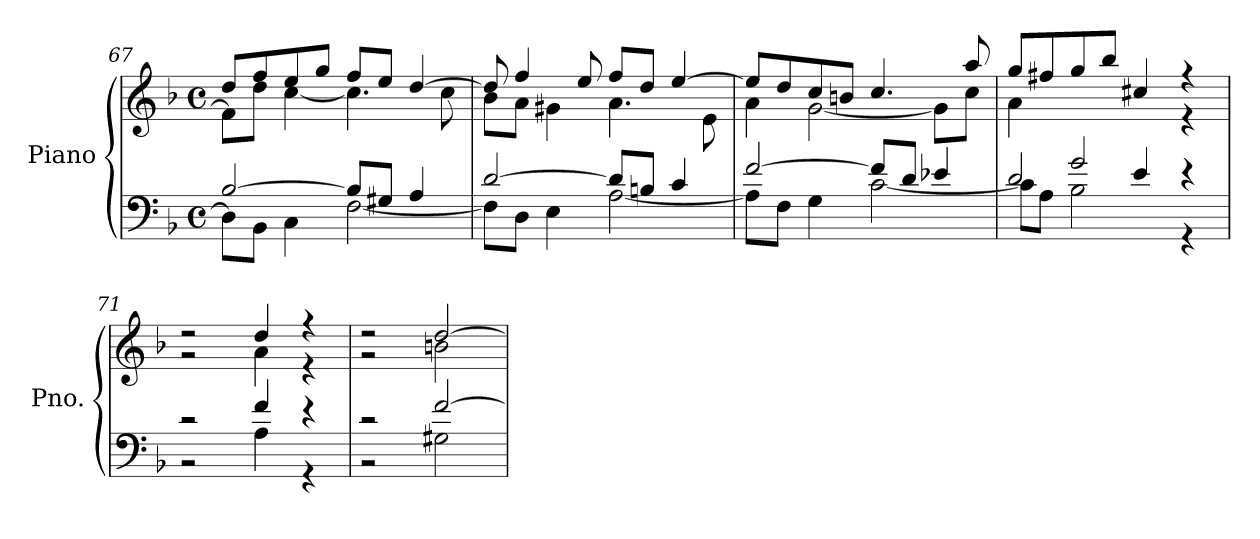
**kern	**kern
*part1	*part1
*staff2	*staff1
*I"Piano	*
*I'Pno.	*
*clefF4	*clefG2
*k[b-]	*k[b-]
*M4/4	*M4/4
*met(c)	*met(c)
=67	=67
*^	*^
[2B-</	8D\L]	8dd/L	8f\L]
.	8BB-<\J	8ff/	8dd>\J
.	4C<\	8ee/	[4cc>\
.	.	8gg/J	.
8B-/L]	[2F<\	8ff/L	4.cc\]
8G#X</J	.	8ee/J	.
4A</	.	[4dd/	.
.	.	.	8cc>\
=68	=68	=68	=68
[2d</	8F\L]	8dd/]	8b-<\L
.	8D<\J	4ff/	8a>\J
.	4E<\	.	4g#X<\
.	.	8ee/	.
8d/L]	[2A<\	8ff/L	4.a>\
8Bn</J	.	8dd/J	.
4c</	.	[4ee/	.
.	.	.	8e>\
!!LO:LB:g=z	!!
=69	=69	=69	=69
[2f</	8A\L]	8ee/L]	4a>\
.	8F<\J	8dd/	.
.	4G<\	8cc/	[2g>\
.	.	8bn/J	.
8f/L]	[2c<\	4.cc/	.
8d</J	.	.	.
4e-X</	.	.	8g\L]
.	.	8aa/	8cc<\J
=70	=70	=70	=70
*	*^	*	*
4ryy	2d/	8c\L]	8gg/L	4a>\
.	.	8A<\J	8ff#X/	.
2g/	.	2B-<\	8gg/	2ryy
.	.	.	8bb-/J	.
.	4e/	.	4cc#X/	.
4ryy	4r	4r	4r	4r
*	*v	*v	*	*
=71	=71	=71	=71
2r	2r	2r	2r
4f/	4A<\	4dd/	4a<\
4r	4r	4r	4r
=72	=72	=72	=72
2r	2r	2r	2r
[2f</	2G#X<\	[2dd/	2bn>\
*v	*v	*	*
*	*v	*v
=	=
*-	*-
